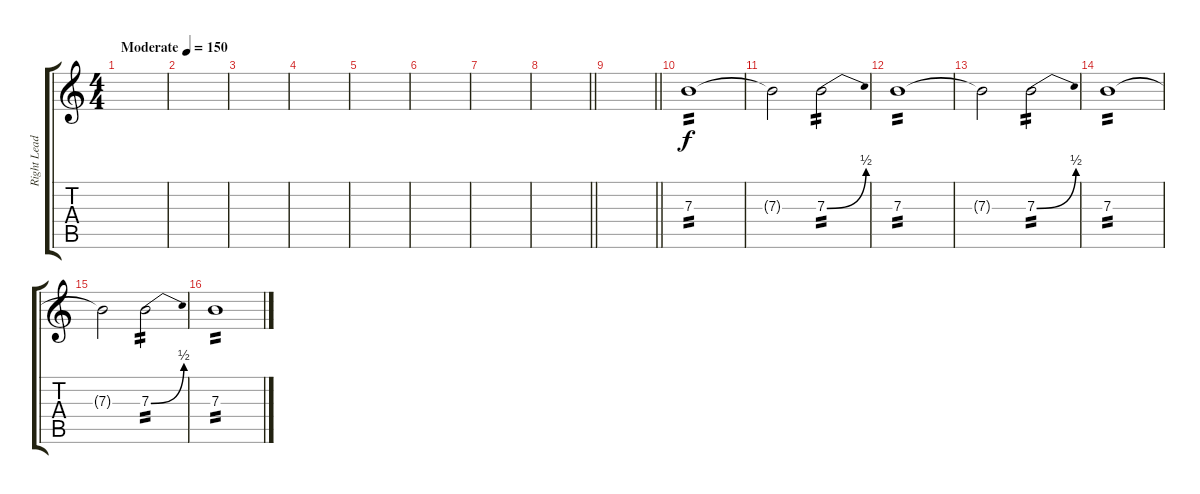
\track ("Right Lead" "Right Lead") {instrument distortionguitar}
\staff {score tabs}
\tuning (Db4 Ab3 E3 B2 Gb2 B1) {hide}
\ts (4 4)
\section ("" "")
\tempo (150 "Moderate")
\clef g2
\ks c
|
|
|
|
|
|
|
\barLineRight lightlight
|
\section ("" "")
\barLineRight lightlight
|
\section ("" "")
7.3.1{tp 2} |
7.3{t}.2 7.3{be (bend 0 0 60 2)}.2{tp 2} |
7.3.1{tp 2} |
7.3{t}.2 7.3{be (bend 0 0 60 2)}.2{tp 2} |
7.3.1{tp 2} |
7.3{t}.2 7.3{be (bend 0 0 60 2)}.2{tp 2} |
7.3.1{tp 2}
